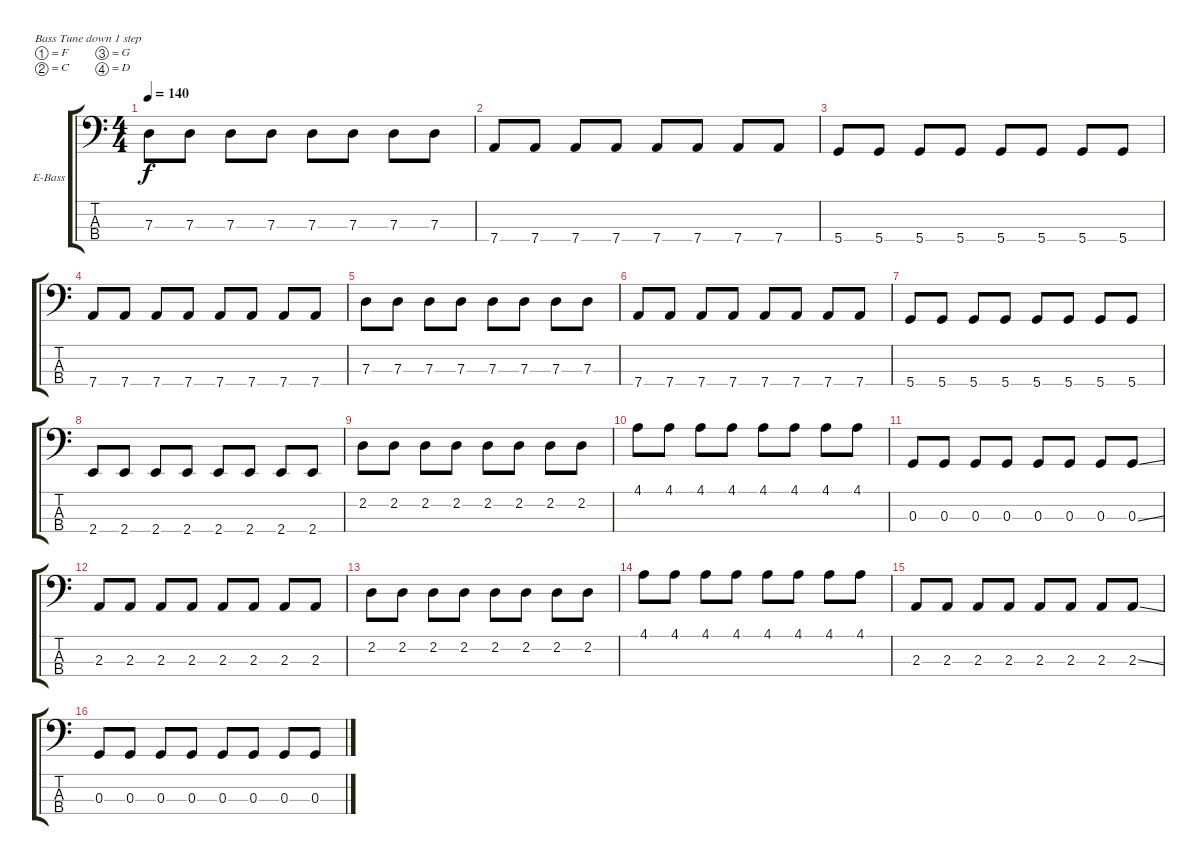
\bracketExtendMode groupsimilarinstruments
\firstSystemTrackNameOrientation horizontal
\otherSystemsTrackNameOrientation horizontal
\track ("Ãàðèê [Bass]" "E-Bass") {instrument electricbassfinger}
\staff {score tabs}
\tuning (F2 C2 G1 D1)
\ts (4 4)
\tempo 140
\clef f4
\ks c
7.3.8{dy f} 7.3.8 7.3.8 7.3.8 7.3.8 7.3.8 7.3.8 7.3.8 |
7.4.8 7.4.8 7.4.8 7.4.8 7.4.8 7.4.8 7.4.8 7.4.8 |
5.4.8 5.4.8 5.4.8 5.4.8 5.4.8 5.4.8 5.4.8 5.4.8 |
7.4.8 7.4.8 7.4.8 7.4.8 7.4.8 7.4.8 7.4.8 7.4.8 |
7.3.8 7.3.8 7.3.8 7.3.8 7.3.8 7.3.8 7.3.8 7.3.8 |
7.4.8 7.4.8 7.4.8 7.4.8 7.4.8 7.4.8 7.4.8 7.4.8 |
5.4.8 5.4.8 5.4.8 5.4.8 5.4.8 5.4.8 5.4.8 5.4.8 |
2.4.8 2.4.8 2.4.8 2.4.8 2.4.8 2.4.8 2.4.8 2.4.8 |
2.2.8 2.2.8 2.2.8 2.2.8 2.2.8 2.2.8 2.2.8 2.2.8 |
4.1.8 4.1.8 4.1.8 4.1.8 4.1.8 4.1.8 4.1.8 4.1.8 |
0.3.8 0.3.8 0.3.8 0.3.8 0.3.8 0.3.8 0.3.8 0.3{ss}.8 |
2.3.8 2.3.8 2.3.8 2.3.8 2.3.8 2.3.8 2.3.8 2.3.8 |
2.2.8 2.2.8 2.2.8 2.2.8 2.2.8 2.2.8 2.2.8 2.2.8 |
4.1.8 4.1.8 4.1.8 4.1.8 4.1.8 4.1.8 4.1.8 4.1.8 |
2.3.8 2.3.8 2.3.8 2.3.8 2.3.8 2.3.8 2.3.8 2.3{ss}.8 |
0.3.8 0.3.8 0.3.8 0.3.8 0.3.8 0.3.8 0.3.8 0.3.8
